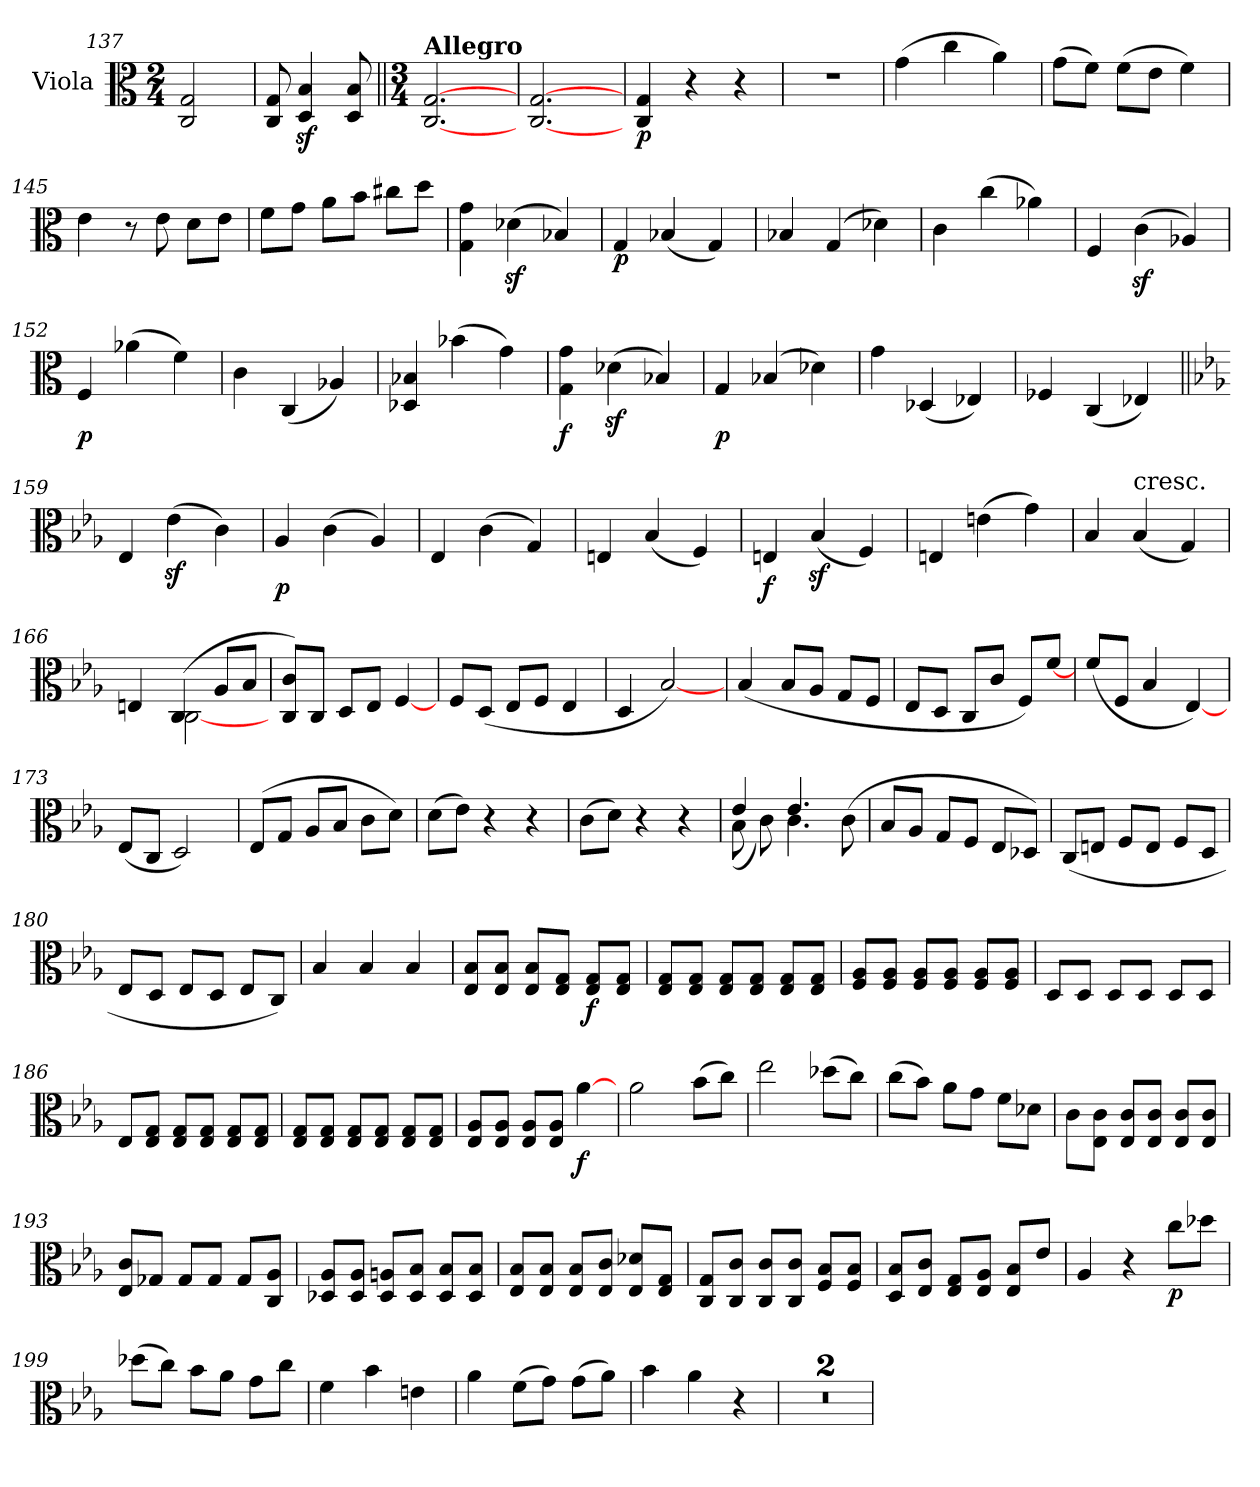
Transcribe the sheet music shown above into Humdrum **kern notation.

**kern	**dynam
*part1	*part1
*staff1	*staff1
*I"Viola	*
*I'Vla	*
*clefC3	*
*k[]	*
*C:	*
*M2/4	*
=137	=137
2C 2G	.
=138	=138
8C 8G	.
4Dz 4Bz	.
8D 8B	.
=139||	=139||
*M3/4	*
!LO:TX:a:B:t=Allegro	!
[2.C [2.G	.
=140	=140
[2.C [2.G	.
=141	=141
4C 4G	p
4r	.
4r	.
=142	=142
2.r	.
=143	=143
(4g	.
4cc	.
4a)	.
=144	=144
(8g\L	.
8f\J)	.
(8f\L	.
8e\J	.
4f)	.
=145	=145
4e	.
8r	.
8e	.
8d\L	.
8e\J	.
=146	=146
8f\L	.
8g\J	.
8a\L	.
8b\J	.
8cc#X\L	.
8dd\J	.
=147	=147
4G 4g	.
(4d-Xz	.
4B-X)	.
=148	=148
4G	p
(4B-X	.
4G)	.
=149	=149
4B-X	.
(4G	.
4d-X)	.
=150	=150
4c	.
(4cc	.
4a-X)	.
=151	=151
4F	.
(4cz	.
4A-X)	.
=152	=152
4F	p
(4a-X	.
4f)	.
=153	=153
4c	.
(4C	.
4A-X)	.
=154	=154
4D-X 4B-X	.
(4b-X	.
4g)	.
=155	=155
4G 4g	f
(4d-Xz	.
4B-X)	.
=156	=156
4G	p
(4B-X	.
4d-X)	.
=157	=157
4g	.
(4D-X	.
4E-X)	.
=158	=158
4F-X	.
(4C	.
4E-X)	.
=159||	=159||
*k[b-e-a-]	*
*E-:	*
4E-	.
(4e-z	.
4c)	.
=160	=160
4A-	p
(4c	.
4A-)	.
=161	=161
4E-	.
(4c	.
4G)	.
=162	=162
4En	.
(4B-	.
4F)	.
=163	=163
4En	f
(4B-z	.
4F)	.
=164	=164
4En	.
(4en	.
4g)	.
=165	=165
4B-	.
!LO:TX:a:t=cresc.	!
(4B-	.
4G)	.
=166	=166
*^	*
4En	4ryy	.
(4C	[2C	.
8A-/L	.	.
8B-/J	.	.
*v	*v	*
=167	=167
8C/ 8c/L)	.
8C/J	.
8D/L	.
8E-/J	.
[4F	.
=168	=168
8F/L	.
(8D/J	.
8E-/L	.
8F/J	.
4E-	.
=169	=169
4D	.
[2B-)	.
=170	=170
(4B-	.
8B-/L	.
8A-/J	.
8G/L	.
8F/J	.
=171	=171
8E-/L	.
8D/J	.
8C/L	.
8c/J	.
8F/L)	.
[8f/J	.
=172	=172
(8f/L	.
8F/J	.
4B-	.
[4E-)	.
=173	=173
(8E-/L	.
8C/J	.
2D)	.
=174	=174
(8E-/L	.
8G/J	.
8A-/L	.
8B-/J	.
8c\L	.
8d\J)	.
=175	=175
(8d\L	.
8e-\J)	.
4r	.
4r	.
=176	=176
(8c\L	.
8d\J)	.
4r	.
4r	.
=177	=177
*^	*
4e-	(8B-	.
.	8c)	.
4.e-	4.c	.
(8c	8ryy	.
*v	*v	*
=178	=178
8B-/L	.
8A-/J	.
8G/L	.
8F/J	.
8E-/L	.
8D-X/J)	.
=179	=179
(8C/L	.
8En/J	.
8F/L	.
8E/J	.
8F/L	.
8D/J	.
=180	=180
8E-/L	.
8D/J	.
8E-/L	.
8D/J	.
8E-/L	.
8C/J)	.
=181	=181
4B-	.
4B-	.
4B-	.
=182	=182
8E-/ 8B-/L	.
8E-/ 8B-/J	.
8E-/ 8B-/L	.
8E-/ 8G/J	.
8E-/ 8G/L	f
8E-/ 8G/J	.
=183	=183
8E-/ 8G/L	.
8E-/ 8G/J	.
8E-/ 8G/L	.
8E-/ 8G/J	.
8E-/ 8G/L	.
8E-/ 8G/J	.
=184	=184
8F/ 8A-/L	.
8F/ 8A-/J	.
8F/ 8A-/L	.
8F/ 8A-/J	.
8F/ 8A-/L	.
8F/ 8A-/J	.
=185	=185
8D/L	.
8D/J	.
8D/L	.
8D/J	.
8D/L	.
8D/J	.
=186	=186
8E-/L	.
8E-/ 8G/J	.
8E-/ 8G/L	.
8E-/ 8G/J	.
8E-/ 8G/L	.
8E-/ 8G/J	.
=187	=187
8E-/ 8G/L	.
8E-/ 8G/J	.
8E-/ 8G/L	.
8E-/ 8G/J	.
8E-/ 8G/L	.
8E-/ 8G/J	.
=188	=188
8E-/ 8A-/L	.
8E-/ 8A-/J	.
8E-/ 8A-/L	.
8E-/ 8A-/J	.
[4a-	f
=189	=189
2a-	.
(8b-\L	.
8cc\J)	.
=190	=190
2ee-	.
(8dd-X\L	.
8cc\J)	.
=191	=191
(8cc\L	.
8b-\J)	.
8a-\L	.
8g\J	.
8f\L	.
8d-X\J	.
=192	=192
8c\L	.
8E-\ 8c\J	.
8E-/ 8c/L	.
8E-/ 8c/J	.
8E-/ 8c/L	.
8E-/ 8c/J	.
=193	=193
8E-/ 8c/L	.
8G-X/J	.
8G-/L	.
8G-/J	.
8G-/L	.
8C/ 8A-/J	.
=194	=194
8D-X/ 8A-/L	.
8D-/ 8A-/J	.
8D-/ 8An/L	.
8D-/ 8B-/J	.
8D-/ 8B-/L	.
8D-/ 8B-/J	.
=195	=195
8E-/ 8B-/L	.
8E-/ 8B-/J	.
8E-/ 8B-/L	.
8E-/ 8c/J	.
8E-/ 8d-X/L	.
8E-/ 8G/J	.
=196	=196
8C/ 8G/L	.
8C/ 8c/J	.
8C/ 8c/L	.
8C/ 8c/J	.
8F/ 8B-/L	.
8F/ 8B-/J	.
=197	=197
8D/ 8B-/L	.
8E-/ 8c/J	.
8E-/ 8G/L	.
8E-/ 8A-/J	.
8E-/ 8B-/L	.
8e-/J	.
=198	=198
4A-	.
4r	.
8cc\L	p
8dd-X\J	.
=199	=199
(8dd-X\L	.
8cc\J)	.
8b-\L	.
8a-\J	.
8g\L	.
8cc\J	.
=200	=200
4f	.
4b-	.
4en	.
=201	=201
4a-	.
(8f\L	.
8g\J)	.
(8g\L	.
8a-\J)	.
=202	=202
4b-	.
4a-	.
4r	.
=203	=203
2.r	.
=204	=204
2.r	.
=	=
*-	*-
